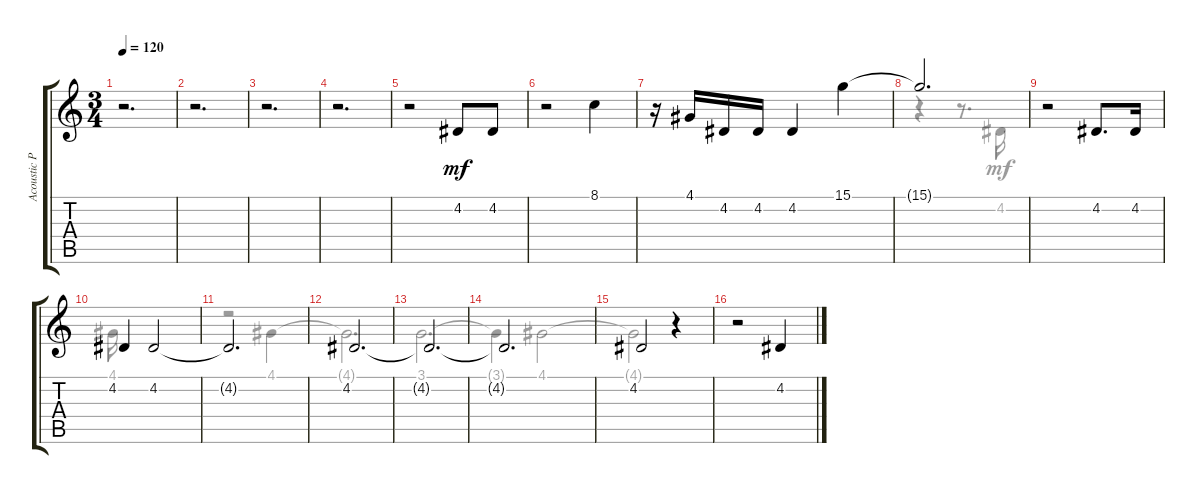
\track ("Acoustic Piano (Staff 1)" "Acoustic P") {instrument acousticgrandpiano}
\staff {score tabs}
\tuning (E4 B3 G3 D3 A2 E2) {hide}
\voice
\ts (3 4)
\tempo 120
\clef g2
\ks aminor
r.2{d dy mf} |
r.2{d} |
r.2{d} |
r.2{d} |
r.2 4.2.8 4.2.8 |
r.2 8.1.4 |
r.16 4.1.16 4.2.16 4.2.16 4.2.4 15.1.4 |
15.1{t}.2{d} |
r.2 4.2.8{d} 4.2.16 |
4.2.4 4.2.2 |
4.2{t}.2{d} |
4.2.2{d} |
4.2{t}.2{d} |
4.2{t}.2{d} |
4.2.2 r.4 |
r.2 4.2.4
\voice
\clef g2
\ottava regular
\simile none
\ks aminor
|
|
|
|
|
|
|
r.4 r.8{d} 4.2.16 |
|
4.1.16 |
r.2 4.1.4 |
4.1{t}.2{d} |
3.1.2{d} |
3.1{t}.4 4.1.2 |
4.1{t}.2 |
